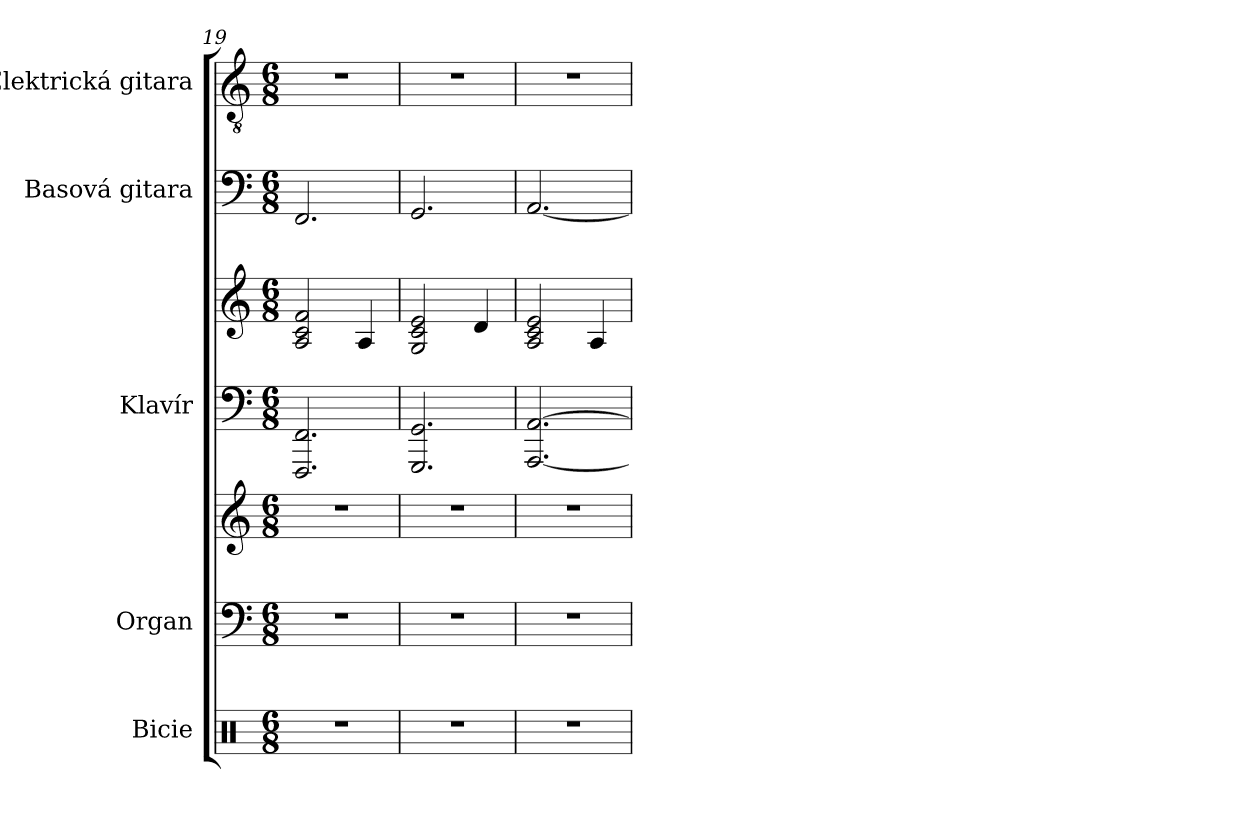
**kern	**kern	**kern	**kern	**kern	**kern	**kern
*part5	*part4	*part4	*part3	*part3	*part2	*part1
*staff7	*staff6	*staff5	*staff4	*staff3	*staff2	*staff1
*I"Bicie	*I"Organ	*	*I"Klavír	*	*I"Basová gitara	*I"Elektrická gitara
*	*I'Org.	*	*I'Kl.	*	*	*
*clefX	*clefF4	*clefG2	*clefF4	*clefG2	*clefF4	*clefGv2
*	*	*	*	*	*ITrd7c12	*
*k[]	*k[]	*k[]	*k[]	*k[]	*k[]	*k[]
*M6/8	*M6/8	*M6/8	*M6/8	*M6/8	*M6/8	*M6/8
=19	=19	=19	=19	=19	=19	=19
2.r	2.r	2.r	2.FFF/ 2.FF/	2A/ 2c/ 2f/	2.FFF/	2.r
.	.	.	.	4A/	.	.
=20	=20	=20	=20	=20	=20	=20
2.r	2.r	2.r	2.GGG/ 2.GG/	2G/ 2c/ 2e/	2.GGG/	2.r
.	.	.	.	4d/	.	.
=21	=21	=21	=21	=21	=21	=21
2.r	2.r	2.r	[2.AAA/ [2.AA/	2A/ 2c/ 2e/	[2.AAA/	2.r
.	.	.	.	4A/	.	.
=	=	=	=	=	=	=
*-	*-	*-	*-	*-	*-	*-
